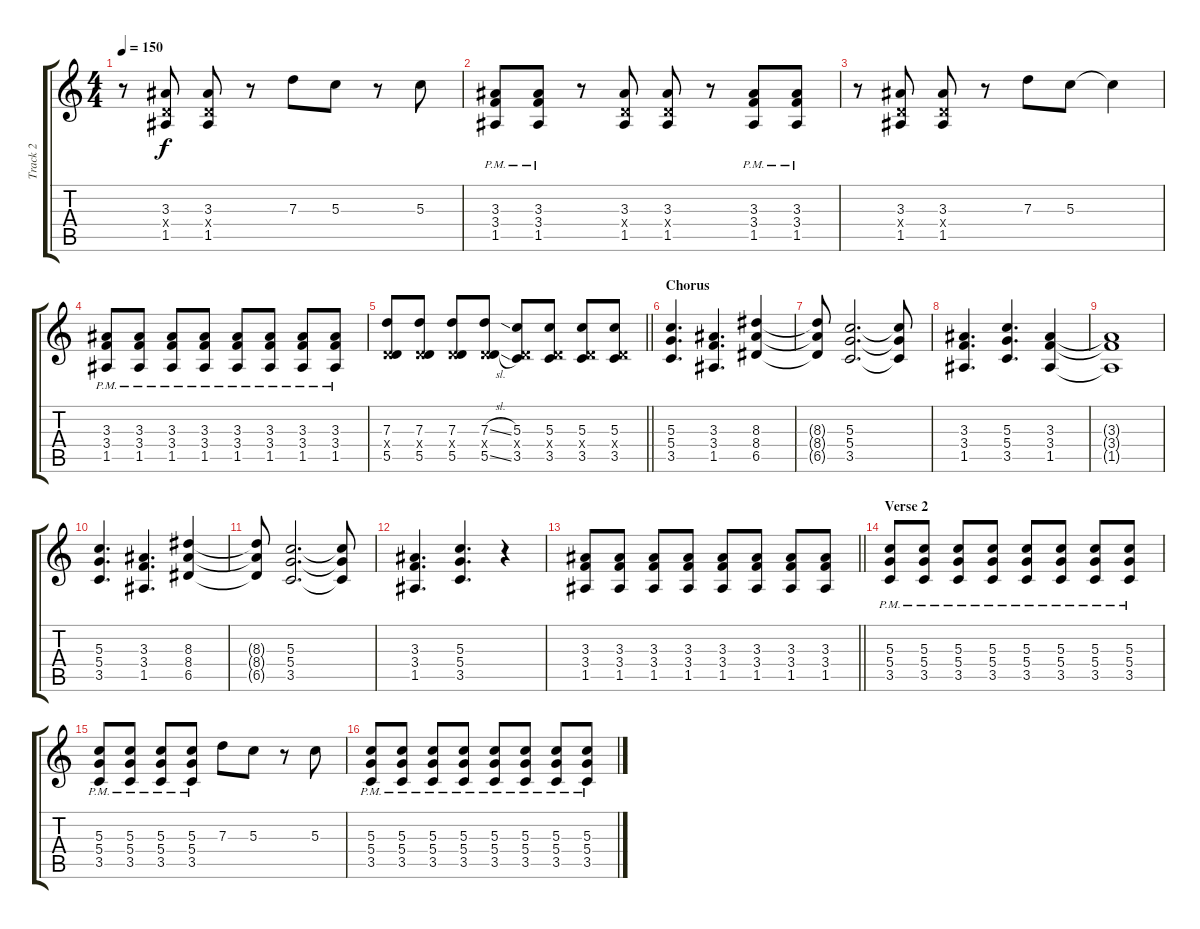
\track ("Track 2" "Track 2") {instrument distortionguitar}
\staff {score tabs}
\tuning (E4 B3 G3 D3 A2 E2) {hide}
\ts (4 4)
\tempo 150
\clef g2
\ks c
r.8{dy f} (3.3 0.4{x} 1.5).8 (3.3 0.4{x} 1.5).8 r.8 7.3.8 5.3.8 r.8 5.3.8 |
(3.3{pm} 3.4{pm} 1.5{pm}).8 (3.3{pm} 3.4{pm} 1.5{pm}).8 r.8 (3.3 0.4{x} 1.5).8 (3.3 0.4{x} 1.5).8 r.8 (3.3{pm} 3.4{pm} 1.5{pm}).8 (3.3{pm} 3.4{pm} 1.5{pm}).8 |
r.8 (3.3 0.4{x} 1.5).8 (3.3 0.4{x} 1.5).8 r.8 7.3.8 5.3.8 5.3{t}.4 |
(3.3{pm} 3.4{pm} 1.5{pm}).8 (3.3{pm} 3.4{pm} 1.5{pm}).8 (3.3{pm} 3.4{pm} 1.5{pm}).8 (3.3{pm} 3.4{pm} 1.5{pm}).8 (3.3{pm} 3.4{pm} 1.5{pm}).8 (3.3{pm} 3.4{pm} 1.5{pm}).8 (3.3{pm} 3.4{pm} 1.5{pm}).8 (3.3{pm} 3.4{pm} 1.5{pm}).8 |
\barLineRight lightlight
(7.3 0.4{x} 5.5).8 (7.3 0.4{x} 5.5).8 (7.3 0.4{x} 5.5).8 (7.3{sl} 0.4{x} 5.5{sl}).8 (5.3 0.4{x} 3.5).8 (5.3 0.4{x} 3.5).8 (5.3 0.4{x} 3.5).8 (5.3 0.4{x} 3.5).8 |
\section ("" "Chorus")
(5.3 5.4 3.5).4{d} (3.3 3.4 1.5).4{d} (8.3 8.4 6.5).4 |
(8.3{t} 8.4{t} 6.5{t}).8 (5.3 5.4 3.5).2{d} (5.3{t} 5.4{t} 3.5{t}).8 |
(3.3 3.4 1.5).4{d} (5.3 5.4 3.5).4{d} (3.3 3.4 1.5).4 |
(3.3{t} 3.4{t} 1.5{t}).1 |
(5.3 5.4 3.5).4{d} (3.3 3.4 1.5).4{d} (8.3 8.4 6.5).4 |
(8.3{t} 8.4{t} 6.5{t}).8 (5.3 5.4 3.5).2{d} (5.3{t} 5.4{t} 3.5{t}).8 |
(3.3 3.4 1.5).4{d} (5.3 5.4 3.5).4{d} r.4 |
\barLineRight lightlight
(3.3 3.4 1.5).8 (3.3 3.4 1.5).8 (3.3 3.4 1.5).8 (3.3 3.4 1.5).8 (3.3 3.4 1.5).8 (3.3 3.4 1.5).8 (3.3 3.4 1.5).8 (3.3 3.4 1.5).8 |
\section ("" "Verse 2")
(5.3{pm} 5.4{pm} 3.5{pm}).8 (5.3{pm} 5.4{pm} 3.5{pm}).8 (5.3{pm} 5.4{pm} 3.5{pm}).8 (5.3{pm} 5.4{pm} 3.5{pm}).8 (5.3{pm} 5.4{pm} 3.5{pm}).8 (5.3{pm} 5.4{pm} 3.5{pm}).8 (5.3{pm} 5.4{pm} 3.5{pm}).8 (5.3{pm} 5.4{pm} 3.5{pm}).8 |
(5.3{pm} 5.4{pm} 3.5{pm}).8 (5.3{pm} 5.4{pm} 3.5{pm}).8 (5.3{pm} 5.4{pm} 3.5{pm}).8 (5.3{pm} 5.4{pm} 3.5{pm}).8 7.3.8 5.3.8 r.8 5.3.8 |
(5.3{pm} 5.4{pm} 3.5{pm}).8 (5.3{pm} 5.4{pm} 3.5{pm}).8 (5.3{pm} 5.4{pm} 3.5{pm}).8 (5.3{pm} 5.4{pm} 3.5{pm}).8 (5.3{pm} 5.4{pm} 3.5{pm}).8 (5.3{pm} 5.4{pm} 3.5{pm}).8 (5.3{pm} 5.4{pm} 3.5{pm}).8 (5.3{pm} 5.4{pm} 3.5{pm}).8
